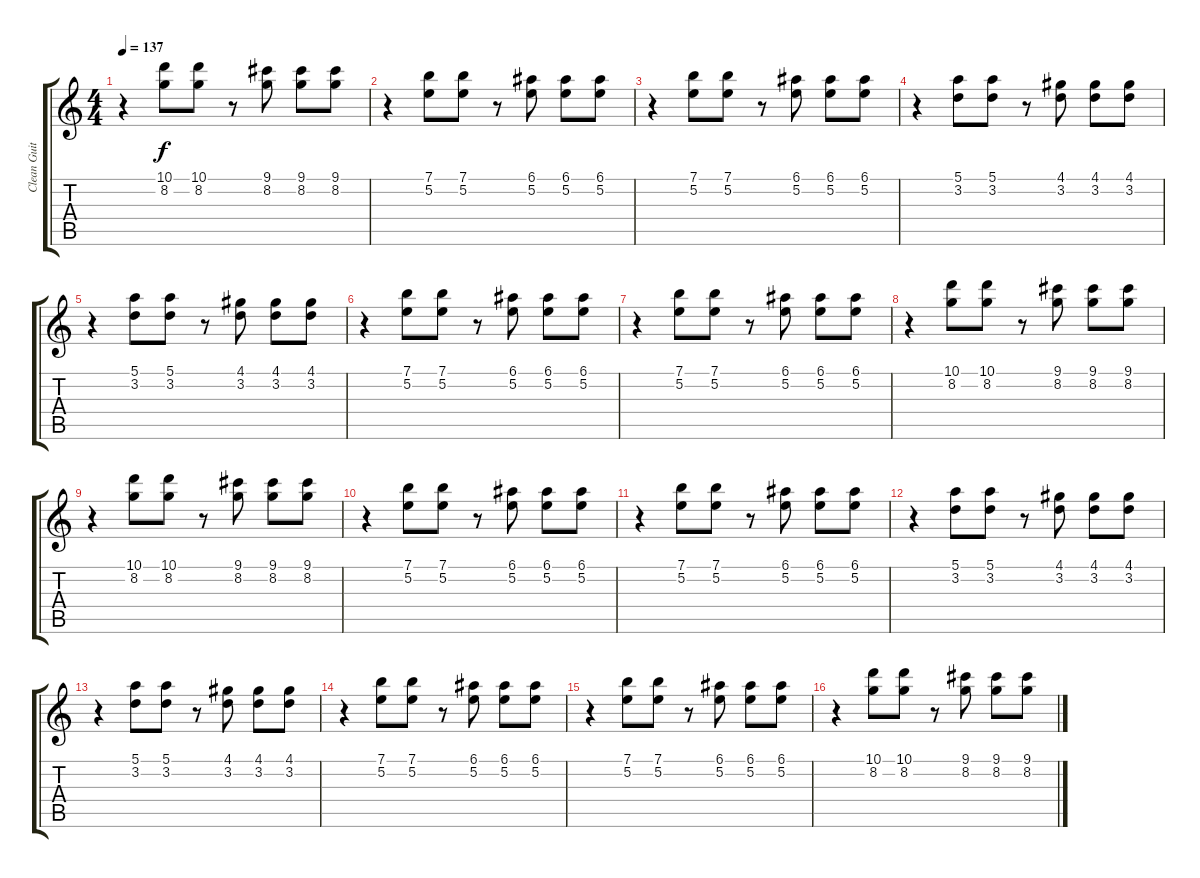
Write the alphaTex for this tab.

\track ("Clean Guitar" "Clean Guit") {instrument electricguitarclean}
\staff {score tabs}
\tuning (E4 B3 G3 D3 A2 E2) {hide}
\ts (4 4)
\tempo 137
\clef g2
\ks c
r.4{dy f} (10.1 8.2).8 (10.1 8.2).8 r.8 (9.1 8.2).8 (9.1 8.2).8 (9.1 8.2).8 |
r.4 (7.1 5.2).8 (7.1 5.2).8 r.8 (6.1 5.2).8 (6.1 5.2).8 (6.1 5.2).8 |
r.4 (7.1 5.2).8 (7.1 5.2).8 r.8 (6.1 5.2).8 (6.1 5.2).8 (6.1 5.2).8 |
r.4 (5.1 3.2).8 (5.1 3.2).8 r.8 (4.1 3.2).8 (4.1 3.2).8 (4.1 3.2).8 |
r.4 (5.1 3.2).8 (5.1 3.2).8 r.8 (4.1 3.2).8 (4.1 3.2).8 (4.1 3.2).8 |
r.4 (7.1 5.2).8 (7.1 5.2).8 r.8 (6.1 5.2).8 (6.1 5.2).8 (6.1 5.2).8 |
r.4 (7.1 5.2).8 (7.1 5.2).8 r.8 (6.1 5.2).8 (6.1 5.2).8 (6.1 5.2).8 |
r.4 (10.1 8.2).8 (10.1 8.2).8 r.8 (9.1 8.2).8 (9.1 8.2).8 (9.1 8.2).8 |
r.4 (10.1 8.2).8 (10.1 8.2).8 r.8 (9.1 8.2).8 (9.1 8.2).8 (9.1 8.2).8 |
r.4 (7.1 5.2).8 (7.1 5.2).8 r.8 (6.1 5.2).8 (6.1 5.2).8 (6.1 5.2).8 |
r.4 (7.1 5.2).8 (7.1 5.2).8 r.8 (6.1 5.2).8 (6.1 5.2).8 (6.1 5.2).8 |
r.4 (5.1 3.2).8 (5.1 3.2).8 r.8 (4.1 3.2).8 (4.1 3.2).8 (4.1 3.2).8 |
r.4 (5.1 3.2).8 (5.1 3.2).8 r.8 (4.1 3.2).8 (4.1 3.2).8 (4.1 3.2).8 |
r.4 (7.1 5.2).8 (7.1 5.2).8 r.8 (6.1 5.2).8 (6.1 5.2).8 (6.1 5.2).8 |
r.4 (7.1 5.2).8 (7.1 5.2).8 r.8 (6.1 5.2).8 (6.1 5.2).8 (6.1 5.2).8 |
r.4 (10.1 8.2).8 (10.1 8.2).8 r.8 (9.1 8.2).8 (9.1 8.2).8 (9.1 8.2).8
